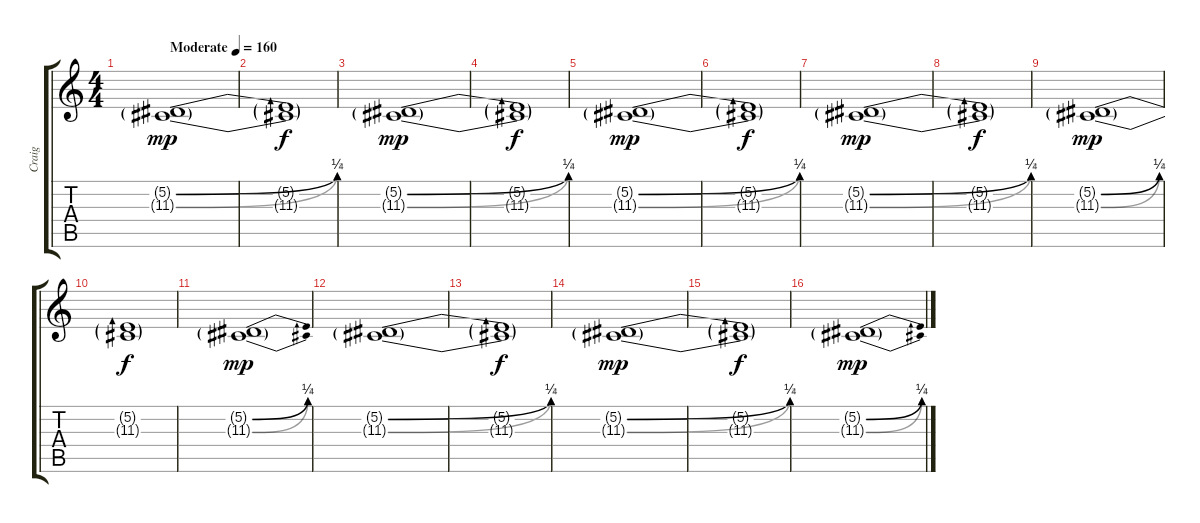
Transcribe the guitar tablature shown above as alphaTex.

\track ("Craig" "Craig") {instrument lead3calliope}
\staff {score tabs}
\tuning (Db4 Ab3 E3 B2 Gb2 B1) {hide}
\ts (4 4)
\tempo (160 "Moderate")
\clef g2
\ks c
(5.2{be (bend 0 0 60 1) g} 11.3{be (bend 0 0 60 2) g}).1{dy mp instrument lead3calliope} |
(5.2{t} 11.3{t}).1{dy f} |
(5.2{be (bend 0 0 60 1) g} 11.3{be (bend 0 0 60 2) g}).1{dy mp} |
(5.2{t} 11.3{t}).1{dy f} |
(5.2{be (bend 0 0 60 1) g} 11.3{be (bend 0 0 60 2) g}).1{dy mp} |
(5.2{t} 11.3{t}).1{dy f} |
(5.2{be (bend 0 0 60 1) g} 11.3{be (bend 0 0 60 2) g}).1{dy mp} |
(5.2{t} 11.3{t}).1{dy f} |
(5.2{be (bend 0 0 60 1) g} 11.3{be (bend 0 0 60 2) g}).1{dy mp} |
(5.2{t} 11.3{t}).1{dy f} |
(5.2{be (bend 0 0 60 1) g} 11.3{be (bend 0 0 60 2) g}).1{dy mp} |
(5.2{be (bend 0 0 60 1) g} 11.3{be (bend 0 0 60 2) g}).1 |
(5.2{t} 11.3{t}).1{dy f} |
(5.2{be (bend 0 0 60 1) g} 11.3{be (bend 0 0 60 2) g}).1{dy mp} |
(5.2{t} 11.3{t}).1{dy f} |
(5.2{be (bend 0 0 60 1) g} 11.3{be (bend 0 0 60 2) g}).1{dy mp}
